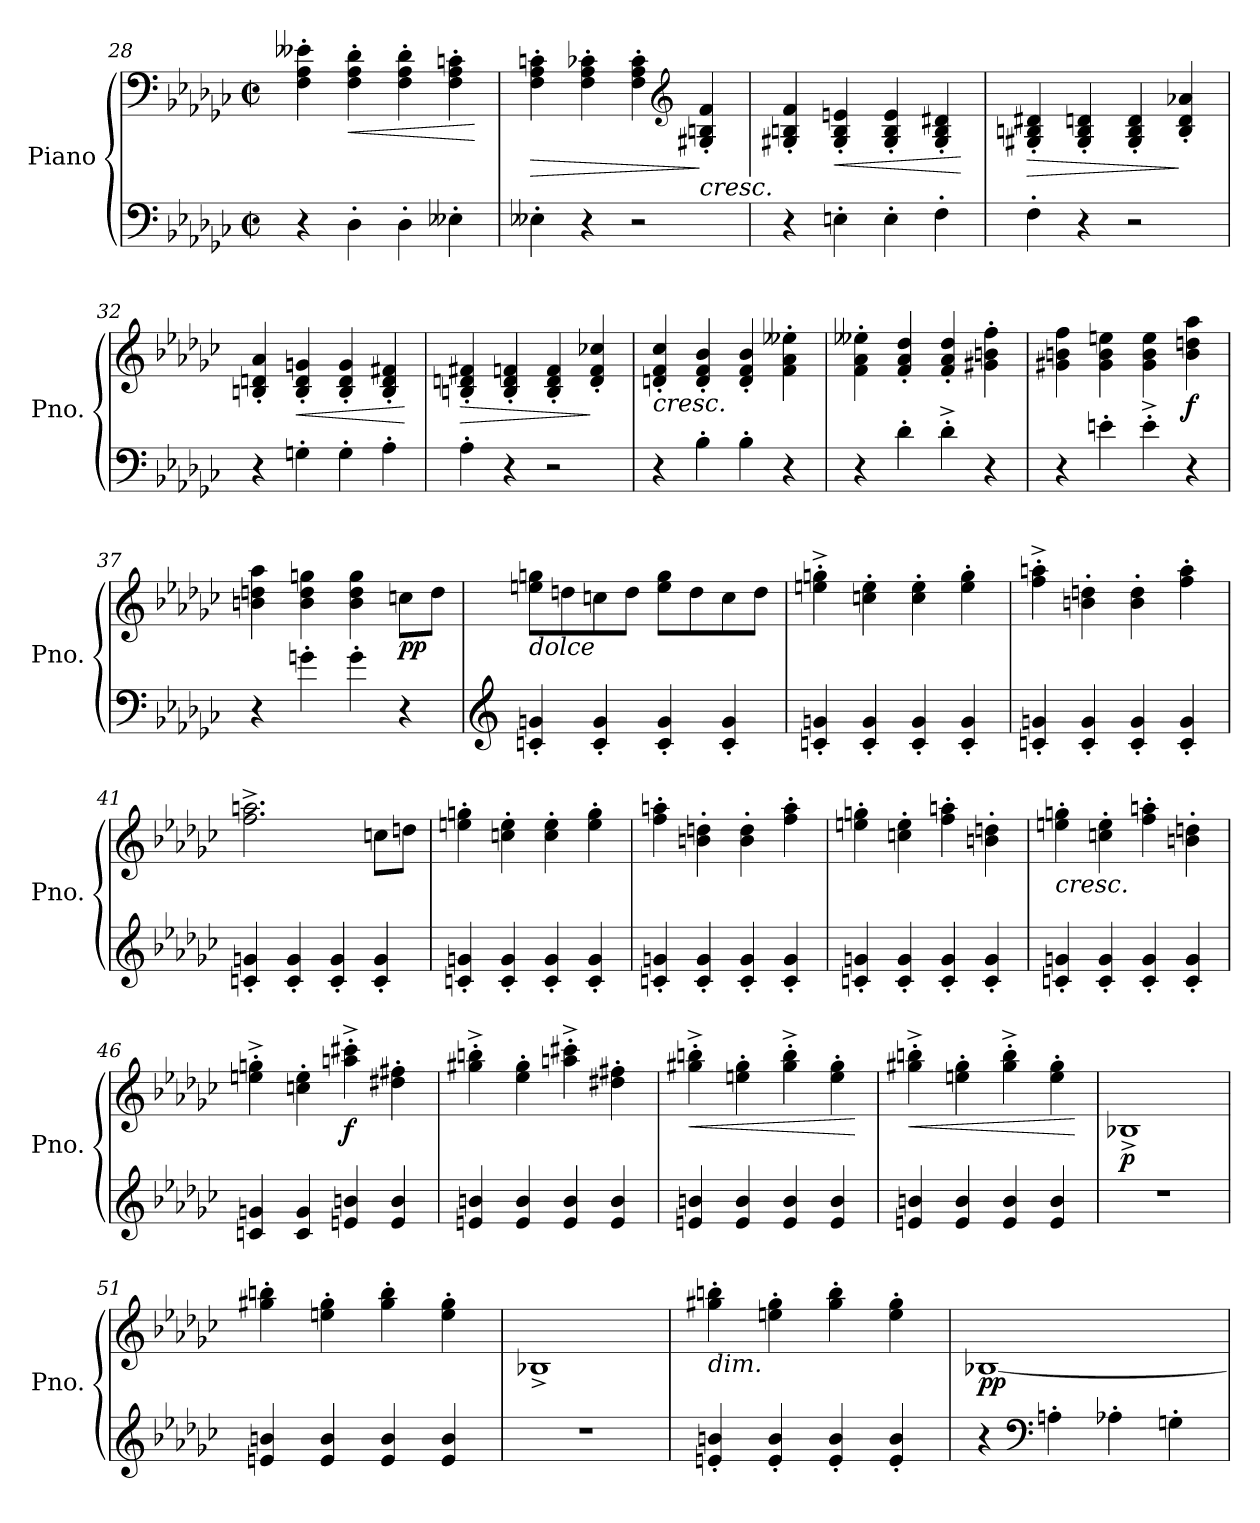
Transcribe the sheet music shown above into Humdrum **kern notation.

**kern	**kern	**dynam
*part1	*part1	*part1
*staff2	*staff1	*staff1/2
*I"Piano	*	*
*I'Pno.	*	*
*clefF4	*clefF4	*
*k[b-e-a-d-g-c-]	*k[b-e-a-d-g-c-]	*
*M2/2	*M2/2	*
*met(c|)	*met(c|)	*
=28	=28	=28
4r	4F\' 4A-\' 4e--X\'	.
!	!	!LO:HP:b
4D-'\	4F\' 4A-\' 4d-\'	<
4D-'\	4F\' 4A-\' 4d-\'	.
4E--X'\	4F\' 4A-\' 4cn\'	.
.	.	[
=29	=29	=29
!	!	!LO:HP:b
4E--X'\	4F\' 4A-\' 4cn\'	>
4r	4F\' 4A-\' 4c-X\'	.
2r	4F\' 4A-\' 4c-\'	.
*	*clefG2	*
!	!LO:TX:b:i:t=cresc.	!
.	4G#X/' 4Bn/' 4f/'	]
=30	=30	=30
4r	4G#X/' 4Bn/' 4f/'	.
!	!	!LO:HP:b
4En'\	4G#/' 4B/' 4en/'	<
4E'\	4G#/' 4B/' 4e/'	.
4F'\	4G#/' 4B/' 4d#X/'	.
.	.	[
=31	=31	=31
!	!	!LO:HP:b
4F'\	4G#X/' 4Bn/' 4d#X/'	>
4r	4G#/' 4B/' 4dn/'	.
2r	4G#/' 4B/' 4d/'	.
.	4B/' 4d/' 4a-X/'	]
=32	=32	=32
4r	4Bn/' 4dn/' 4a-/'	.
!	!	!LO:HP:b
4Gn'\	4B/' 4d/' 4gn/'	<
4G'\	4B/' 4d/' 4g/'	.
4A-'\	4B/' 4d/' 4f#X/'	.
.	.	[
=33	=33	=33
!	!	!LO:HP:b
4A-'\	4Bn/' 4dn/' 4f#X/'	>
4r	4B/' 4d/' 4fn/'	.
2r	4B/' 4d/' 4f/'	.
.	4d/' 4f/' 4cc-X/'	]
=34	=34	=34
!	!LO:TX:b:i:t=cresc.	!
4r	4dn/' 4f/' 4cc-/'	.
4B-'\	4d/' 4f/' 4b-/'	.
4B-'\	4d/' 4f/' 4b-/'	.
4r	4f\' 4a-\' 4ee--X\'	.
=35	=35	=35
4r	4f\' 4a-\' 4ee--X\'	.
4d-'\	4f/' 4a-/' 4dd-/'	.
4d-'^\	4f/' 4a-/' 4dd-/'	.
4r	4g#X\' 4bn\' 4ff\'	.
=36	=36	=36
4r	4g#X\ 4bn\ 4ff\	.
4en'\	4g#\ 4b\ 4een\	.
4e'^\	4g#\ 4b\ 4ee\	.
!	!	!LO:DY:b
4r	4b\ 4ddn\ 4aa-\	f
=37	=37	=37
4r	4bn\ 4ddn\ 4aa-\	.
4gn'\	4b\ 4dd\ 4ggn\	.
4g'\	4b\ 4dd\ 4gg\	.
!	!	!LO:DY:b
4r	8ccn\L	pp
.	8dd\J	.
=38	=38	=38
*clefG2	*	*
!	!LO:TX:b:i:t=dolce	!
4cn/' 4gn/'	8een\ 8ggn\L	.
.	8ddn\	.
4c/' 4g/'	8ccn\	.
.	8dd\J	.
4c/' 4g/'	8ee\ 8gg\L	.
.	8dd\	.
4c/' 4g/'	8cc\	.
.	8dd\J	.
=39	=39	=39
4cn/' 4gn/'	4een\'^ 4ggn\'^	.
4c/' 4g/'	4ccn\' 4ee\'	.
4c/' 4g/'	4cc\' 4ee\'	.
4c/' 4g/'	4ee\' 4gg\'	.
=40	=40	=40
4cn/' 4gn/'	4ff\'^ 4aan\'^	.
4c/' 4g/'	4bn\' 4ddn\'	.
4c/' 4g/'	4b\' 4dd\'	.
4c/' 4g/'	4ff\' 4aa\'	.
=41	=41	=41
4cn/' 4gn/'	2.ff\^ 2.aan\^	.
4c/' 4g/'	.	.
4c/' 4g/'	.	.
4c/' 4g/'	8ccn\L	.
.	8ddn\J	.
=42	=42	=42
4cn/' 4gn/'	4een\' 4ggn\'	.
4c/' 4g/'	4ccn\' 4ee\'	.
4c/' 4g/'	4cc\' 4ee\'	.
4c/' 4g/'	4ee\' 4gg\'	.
=43	=43	=43
4cn/' 4gn/'	4ff\' 4aan\'	.
4c/' 4g/'	4bn\' 4ddn\'	.
4c/' 4g/'	4b\' 4dd\'	.
4c/' 4g/'	4ff\' 4aa\'	.
=44	=44	=44
4cn/' 4gn/'	4een\' 4ggn\'	.
4c/' 4g/'	4ccn\' 4ee\'	.
4c/' 4g/'	4ff\' 4aan\'	.
4c/' 4g/'	4bn\' 4ddn\'	.
=45	=45	=45
!	!LO:TX:b:i:t=cresc.	!
4cn/' 4gn/'	4een\' 4ggn\'	.
4c/' 4g/'	4ccn\' 4ee\'	.
4c/' 4g/'	4ff\' 4aan\'	.
4c/' 4g/'	4bn\' 4ddn\'	.
=46	=46	=46
4cn/ 4gn/	4een\'^ 4ggn\'^	.
4c/ 4g/	4ccn\' 4ee\'	.
!	!	!LO:DY:b
4en/ 4bn/	4aan\'^ 4ccc#X\'^	f
4e/ 4b/	4dd#X\' 4ff#X\'	.
=47	=47	=47
4en/ 4bn/	4gg#X\'^ 4bbn\'^	.
4e/ 4b/	4ee-\' 4gg#\'	.
4e/ 4b/	4aan\'^ 4ccc#X\'^	.
4e/ 4b/	4dd#X\' 4ff#X\'	.
=48	=48	=48
!	!	!LO:HP:b
4en/ 4bn/	4gg#X\'^ 4bbn\'^	<
4e/ 4b/	4een\' 4gg#\'	.
4e/ 4b/	4gg#\'^ 4bb\'^	.
4e/ 4b/	4ee\' 4gg#\'	.
.	.	[
=49	=49	=49
!	!	!LO:HP:b
4en/ 4bn/	4gg#X\'^ 4bbn\'^	<
4e/ 4b/	4een\' 4gg#\'	.
4e/ 4b/	4gg#\'^ 4bb\'^	.
4e/ 4b/	4ee\' 4gg#\'	.
.	.	[
=50	=50	=50
!	!	!LO:DY:b
1r	1B-X^	p
=51	=51	=51
4en/ 4bn/	4gg#X\' 4bbn\'	.
4e/ 4b/	4een\' 4gg#\'	.
4e/ 4b/	4gg#\' 4bb\'	.
4e/ 4b/	4ee\' 4gg#\'	.
=52	=52	=52
1r	1B-X^	.
=53	=53	=53
!	!LO:TX:b:i:t=dim.	!
4en/' 4bn/'	4gg#X\' 4bbn\'	.
4e/' 4b/'	4een\' 4gg#\'	.
4e/' 4b/'	4gg#\' 4bb\'	.
4e/' 4b/'	4ee\' 4gg#\'	.
=54	=54	=54
!	!	!LO:DY:b
4r	[1B-X	pp
*clefF4	*	*
4An'\	.	.
4A-X'\	.	.
4Gn'\	.	.
=	=	=
*-	*-	*-
